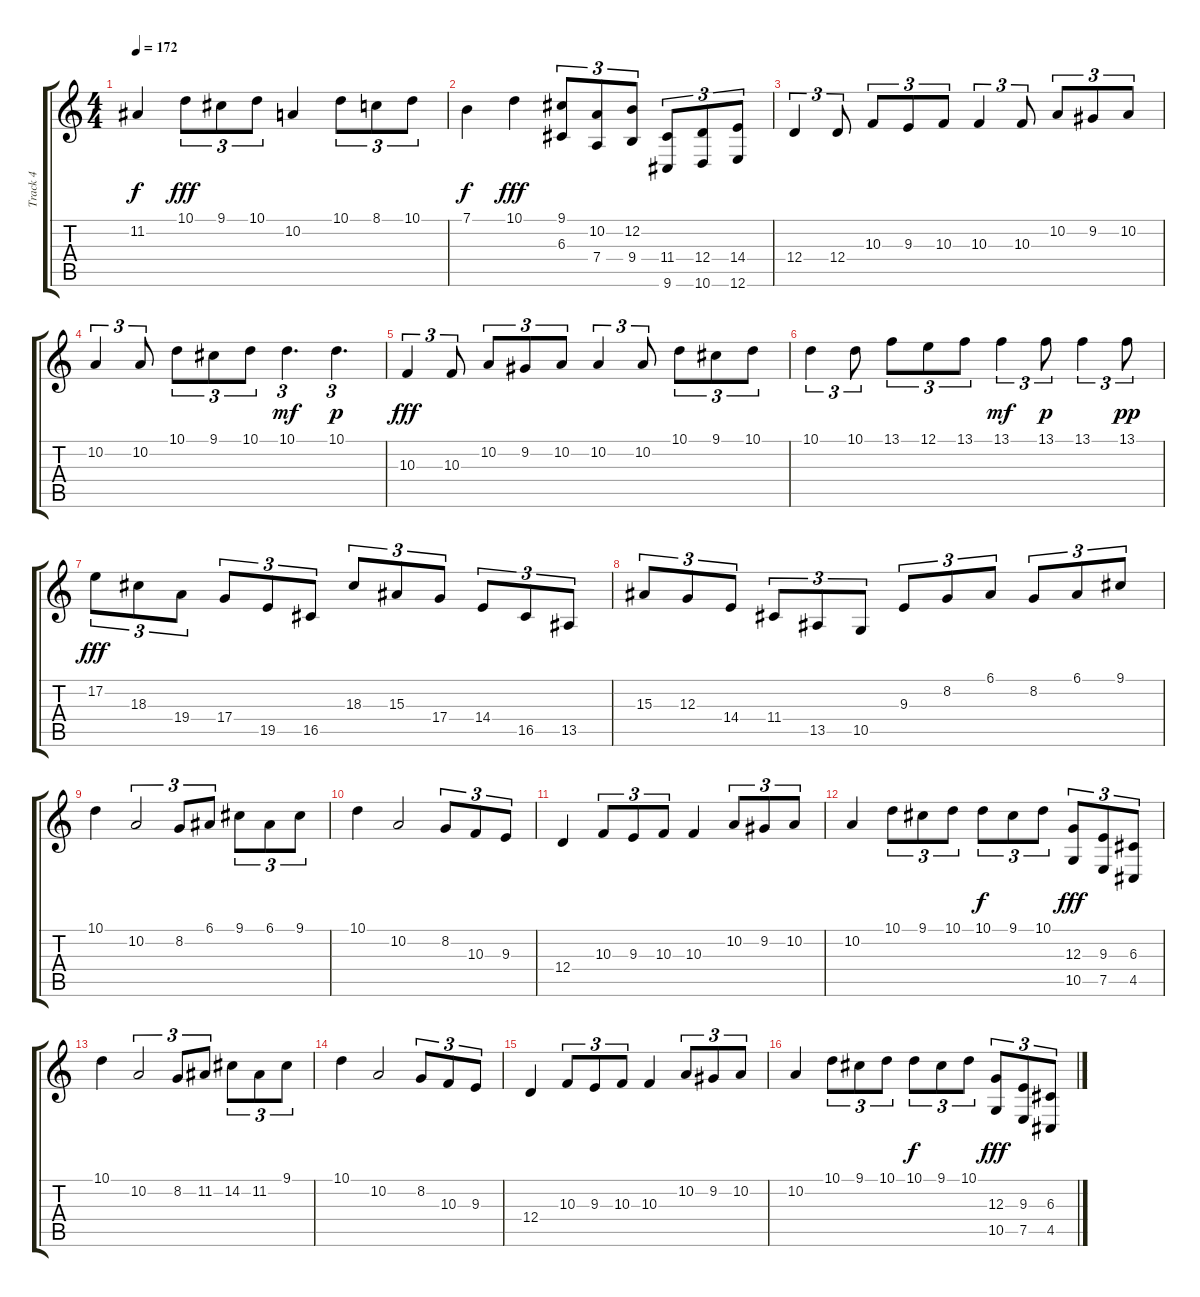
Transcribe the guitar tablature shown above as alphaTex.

\track ("Track 4" "Track 4") {instrument stringensemble1}
\staff {score tabs}
\tuning (E4 B3 G3 D3 A2 E2) {hide}
\ts (4 4)
\tempo 172
\clef g2
\ks c
11.2.4{dy f} 10.1.8{tu (3 2) dy fff} 9.1.8{tu (3 2)} 10.1.8{tu (3 2)} 10.2.4 10.1.8{tu (3 2)} 8.1.8{tu (3 2)} 10.1.8{tu (3 2)} |
7.1.4{dy f} 10.1.4{dy fff} (9.1 6.3).8{tu (3 2)} (10.2 7.4).8{tu (3 2)} (12.2 9.4).8{tu (3 2)} (11.4 9.6).8{tu (3 2)} (12.4 10.6).8{tu (3 2)} (14.4 12.6).8{tu (3 2)} |
12.4.4{tu (3 2)} 12.4.8{tu (3 2)} 10.3.8{tu (3 2)} 9.3.8{tu (3 2)} 10.3.8{tu (3 2)} 10.3.4{tu (3 2)} 10.3.8{tu (3 2)} 10.2.8{tu (3 2)} 9.2.8{tu (3 2)} 10.2.8{tu (3 2)} |
10.2.4{tu (3 2)} 10.2.8{tu (3 2)} 10.1.8{tu (3 2)} 9.1.8{tu (3 2)} 10.1.8{tu (3 2)} 10.1.4{d tu (3 2) dy mf} 10.1.4{d tu (3 2) dy p} |
10.3.4{tu (3 2) dy fff} 10.3.8{tu (3 2)} 10.2.8{tu (3 2)} 9.2.8{tu (3 2)} 10.2.8{tu (3 2)} 10.2.4{tu (3 2)} 10.2.8{tu (3 2)} 10.1.8{tu (3 2)} 9.1.8{tu (3 2)} 10.1.8{tu (3 2)} |
10.1.4{tu (3 2)} 10.1.8{tu (3 2)} 13.1.8{tu (3 2)} 12.1.8{tu (3 2)} 13.1.8{tu (3 2)} 13.1.4{tu (3 2) dy mf} 13.1.8{tu (3 2) dy p} 13.1.4{tu (3 2)} 13.1.8{tu (3 2) dy pp} |
17.2.8{tu (3 2) dy fff} 18.3.8{tu (3 2)} 19.4.8{tu (3 2)} 17.4.8{tu (3 2)} 19.5.8{tu (3 2)} 16.5.8{tu (3 2)} 18.3.8{tu (3 2)} 15.3.8{tu (3 2)} 17.4.8{tu (3 2)} 14.4.8{tu (3 2)} 16.5.8{tu (3 2)} 13.5.8{tu (3 2)} |
15.3.8{tu (3 2)} 12.3.8{tu (3 2)} 14.4.8{tu (3 2)} 11.4.8{tu (3 2)} 13.5.8{tu (3 2)} 10.5.8{tu (3 2)} 9.3.8{tu (3 2)} 8.2.8{tu (3 2)} 6.1.8{tu (3 2)} 8.2.8{tu (3 2)} 6.1.8{tu (3 2)} 9.1.8{tu (3 2)} |
10.1.4 10.2.2{tu (3 2)} 8.2.8{tu (3 2)} 6.1.8{tu (3 2)} 9.1.8{tu (3 2)} 6.1.8{tu (3 2)} 9.1.8{tu (3 2)} |
10.1.4 10.2.2 8.2.8{tu (3 2)} 10.3.8{tu (3 2)} 9.3.8{tu (3 2)} |
12.4.4 10.3.8{tu (3 2)} 9.3.8{tu (3 2)} 10.3.8{tu (3 2)} 10.3.4 10.2.8{tu (3 2)} 9.2.8{tu (3 2)} 10.2.8{tu (3 2)} |
10.2.4 10.1.8{tu (3 2)} 9.1.8{tu (3 2)} 10.1.8{tu (3 2)} 10.1.8{tu (3 2) dy f} 9.1.8{tu (3 2)} 10.1.8{tu (3 2)} (12.3 10.5).8{tu (3 2) dy fff} (9.3 7.5).8{tu (3 2)} (6.3 4.5).8{tu (3 2)} |
10.1.4 10.2.2{tu (3 2)} 8.2.8{tu (3 2)} 11.2.8{tu (3 2)} 14.2.8{tu (3 2)} 11.2.8{tu (3 2)} 9.1.8{tu (3 2)} |
10.1.4 10.2.2 8.2.8{tu (3 2)} 10.3.8{tu (3 2)} 9.3.8{tu (3 2)} |
12.4.4 10.3.8{tu (3 2)} 9.3.8{tu (3 2)} 10.3.8{tu (3 2)} 10.3.4 10.2.8{tu (3 2)} 9.2.8{tu (3 2)} 10.2.8{tu (3 2)} |
10.2.4 10.1.8{tu (3 2)} 9.1.8{tu (3 2)} 10.1.8{tu (3 2)} 10.1.8{tu (3 2) dy f} 9.1.8{tu (3 2)} 10.1.8{tu (3 2)} (12.3 10.5).8{tu (3 2) dy fff} (9.3 7.5).8{tu (3 2)} (6.3 4.5).8{tu (3 2)}
